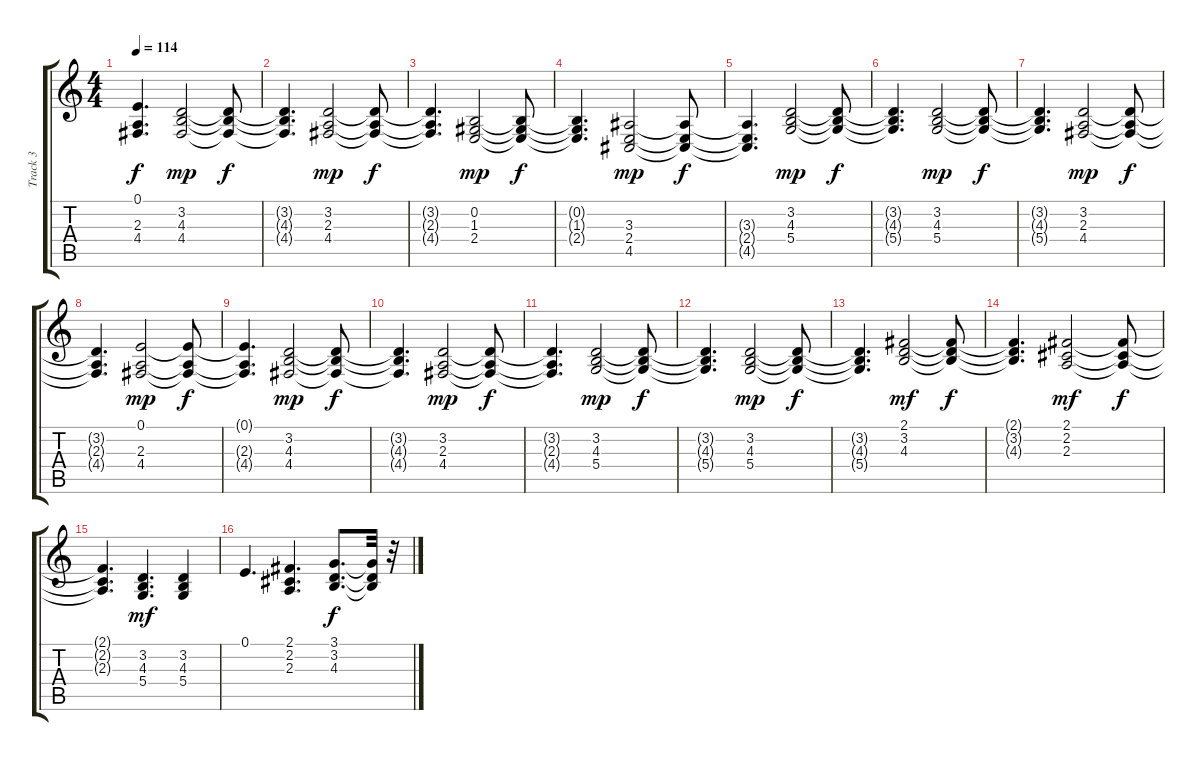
\track ("Track 3" "Track 3") {instrument electricpiano2}
\staff {score tabs}
\tuning (E4 B3 G3 D3 A2 E2) {hide}
\ts (4 4)
\tempo 114
\clef g2
\ks c
(0.1{t} 2.3{t} 4.4{t}).4{d dy f} (3.2 4.3 4.4).2{dy mp} (3.2{t} 4.3{t} 4.4{t}).8{dy f} |
(3.2{t} 4.3{t} 4.4{t}).4{d} (3.2 2.3 4.4).2{dy mp} (3.2{t} 2.3{t} 4.4{t}).8{dy f} |
(3.2{t} 2.3{t} 4.4{t}).4{d} (0.2 1.3 2.4).2{dy mp} (0.2{t} 1.3{t} 2.4{t}).8{dy f} |
(0.2{t} 1.3{t} 2.4{t}).4{d} (3.3 2.4 4.5).2{dy mp} (3.3{t} 2.4{t} 4.5{t}).8{dy f} |
(3.3{t} 2.4{t} 4.5{t}).4{d} (3.2 4.3 5.4).2{dy mp} (3.2{t} 4.3{t} 5.4{t}).8{dy f} |
(3.2{t} 4.3{t} 5.4{t}).4{d} (3.2 4.3 5.4).2{dy mp} (3.2{t} 4.3{t} 5.4{t}).8{dy f} |
(3.2{t} 4.3{t} 5.4{t}).4{d} (3.2 2.3 4.4).2{dy mp} (3.2{t} 2.3{t} 4.4{t}).8{dy f} |
(3.2{t} 2.3{t} 4.4{t}).4{d} (0.1 2.3 4.4).2{dy mp} (0.1{t} 2.3{t} 4.4{t}).8{dy f} |
(0.1{t} 2.3{t} 4.4{t}).4{d} (3.2 4.3 4.4).2{dy mp} (3.2{t} 4.3{t} 4.4{t}).8{dy f} |
(3.2{t} 4.3{t} 4.4{t}).4{d} (3.2 2.3 4.4).2{dy mp} (3.2{t} 2.3{t} 4.4{t}).8{dy f} |
(3.2{t} 2.3{t} 4.4{t}).4{d} (3.2 4.3 5.4).2{dy mp} (3.2{t} 4.3{t} 5.4{t}).8{dy f} |
(3.2{t} 4.3{t} 5.4{t}).4{d} (3.2 4.3 5.4).2{dy mp} (3.2{t} 4.3{t} 5.4{t}).8{dy f} |
(3.2{t} 4.3{t} 5.4{t}).4{d} (2.1 3.2 4.3).2{dy mf volume 16} (2.1{t} 3.2{t} 4.3{t}).8{dy f} |
(2.1{t} 3.2{t} 4.3{t}).4{d} (2.1 2.2 2.3).2{dy mf} (2.1{t} 2.2{t} 2.3{t}).8{dy f} |
(2.1{t} 2.2{t} 2.3{t}).4{d} (3.2 4.3 5.4).4{d dy mf} (3.2 4.3 5.4).4 |
0.1.4{d} (2.1 2.2 2.3).4{d} (3.1 3.2 4.3).8{d dy f} (3.1{t} 3.2{t} 4.3{t}).32 r.32
